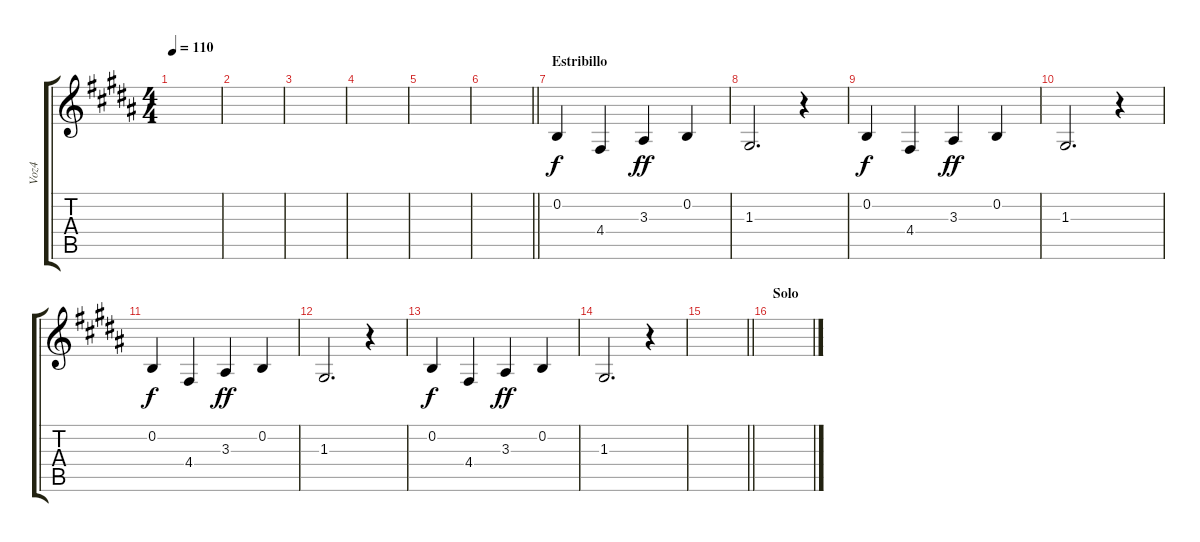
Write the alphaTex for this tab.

\track ("Voz4" "Voz4") {instrument choiraahs}
\staff {score tabs}
\tuning (E4 B3 G3 D3 A2 E2) {hide}
\ts (4 4)
\tempo 110
\clef g2
\ks b
|
|
|
|
|
\barLineRight lightlight
|
\section ("" "Estribillo")
0.2.4{dy f} 4.4.4 3.3.4{dy ff} 0.2.4 |
1.3.2{d} r.4 |
0.2.4{dy f} 4.4.4 3.3.4{dy ff} 0.2.4 |
1.3.2{d} r.4 |
0.2.4{dy f} 4.4.4 3.3.4{dy ff} 0.2.4 |
1.3.2{d} r.4 |
0.2.4{dy f} 4.4.4 3.3.4{dy ff} 0.2.4 |
1.3.2{d} r.4 |
\barLineRight lightlight
|
\section ("" "Solo")
